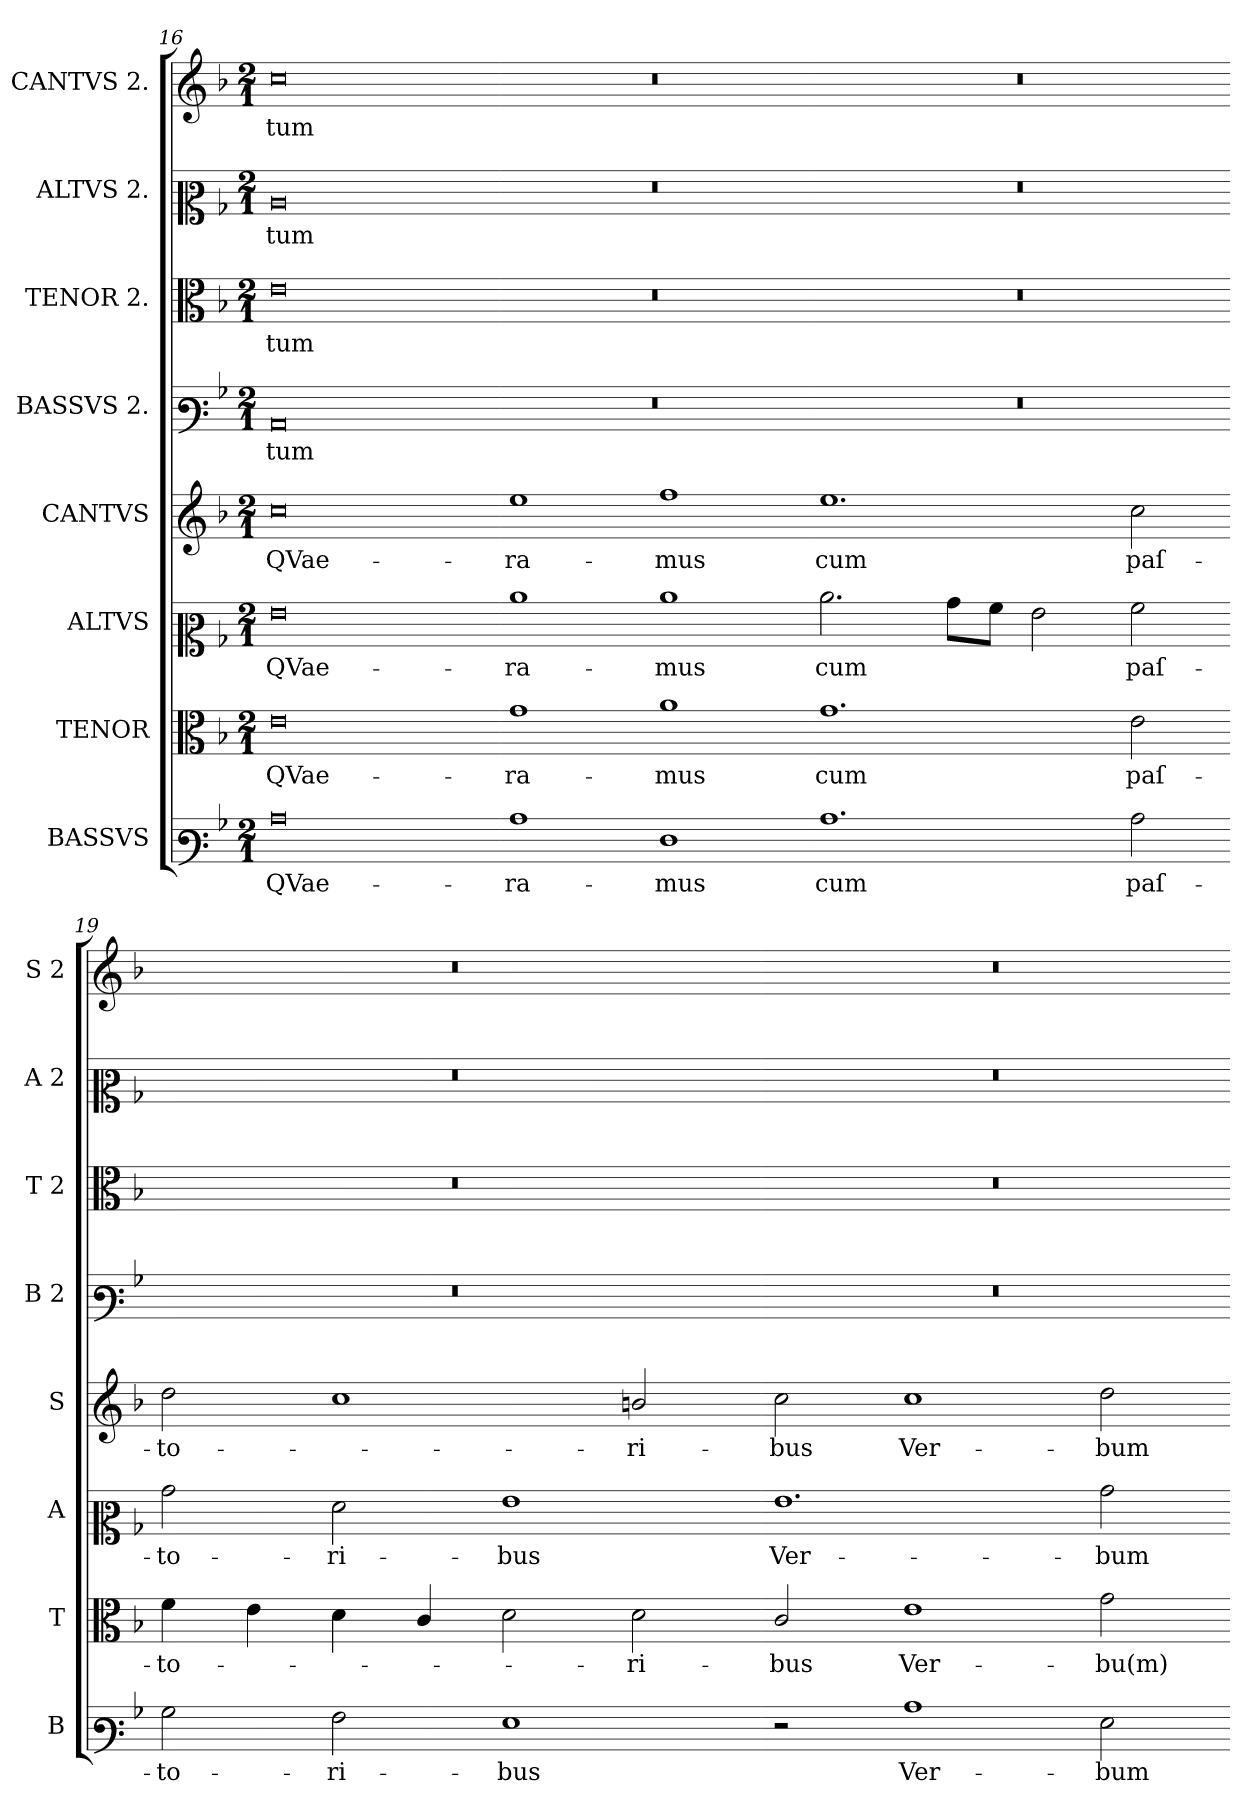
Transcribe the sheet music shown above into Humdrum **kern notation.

**kern	**text	**kern	**text	**kern	**text	**kern	**text	**kern	**text	**kern	**text	**kern	**text	**kern	**text
*part8	*part8	*part7	*part7	*part6	*part6	*part5	*part5	*part4	*part4	*part3	*part3	*part2	*part2	*part1	*part1
*staff8	*staff8	*staff7	*staff7	*staff6	*staff6	*staff5	*staff5	*staff4	*staff4	*staff3	*staff3	*staff2	*staff2	*staff1	*staff1
*I"BASSVS	*	*I"TENOR	*	*I"ALTVS	*	*I"CANTVS	*	*I"BASSVS 2.	*	*I"TENOR 2.	*	*I"ALTVS 2.	*	*I"CANTVS 2.	*
*I'B	*	*I'T	*	*I'A	*	*I'S	*	*I'B 2	*	*I'T 2	*	*I'A 2	*	*I'S 2	*
*clefF3	*	*clefC3	*	*clefC2	*	*clefG2	*	*clefF3	*	*clefC3	*	*clefC2	*	*clefG2	*
*k[b-]	*	*k[b-]	*	*k[b-]	*	*k[b-]	*	*k[b-]	*	*k[b-]	*	*k[b-]	*	*k[b-]	*
*F:ion	*	*F:ion	*	*F:ion	*	*F:ion	*	*F:ion	*	*F:ion	*	*F:ion	*	*F:ion	*
*M2/1	*	*M2/1	*	*M2/1	*	*M2/1	*	*M2/1	*	*M2/1	*	*M2/1	*	*M2/1	*
=16	=16	=16	=16	=16	=16	=16	=16	=16	=16	=16	=16	=16	=16	=16	=16
!	!	!	!	!	!	!	!	!	!LO:LY:i	!	!	!	!	!	!
0c	QVae-	0e	QVae-	0g	QVae-	0cc	QVae-	0C	-tum	0e	-tum	0c	-tum	0cc	-tum
=17-	=17-	=17-	=17-	=17-	=17-	=17-	=17-	=17-	=17-	=17-	=17-	=17-	=17-	=17-	=17-
1c	-ra-	1g	-ra-	1cc	-ra-	1ee	-ra-	0r	.	0r	.	0r	.	0r	.
1F	-mus	1a	-mus	1cc	-mus	1ff	-mus	.	.	.	.	.	.	.	.
=18-	=18-	=18-	=18-	=18-	=18-	=18-	=18-	=18-	=18-	=18-	=18-	=18-	=18-	=18-	=18-
1.c	cum	1.g	cum	2.cc\	cum	1.ee	cum	0r	.	0r	.	0r	.	0r	.
.	.	.	.	8b-\L	.	.	.	.	.	.	.	.	.	.	.
.	.	.	.	8a\J	.	.	.	.	.	.	.	.	.	.	.
.	.	.	.	2g\	.	.	.	.	.	.	.	.	.	.	.
2c\	paſ-	2e\	paſ-	2a\	paſ-	2cc\	paſ-	.	.	.	.	.	.	.	.
=19-	=19-	=19-	=19-	=19-	=19-	=19-	=19-	=19-	=19-	=19-	=19-	=19-	=19-	=19-	=19-
2B-\	-to-	4f\	-to-	2b-\	-to-	2dd\	-to-	0r	.	0r	.	0r	.	0r	.
.	.	4e\	.	.	.	.	.	.	.	.	.	.	.	.	.
2A\	-ri-	4d\	.	2f\	-ri-	1cc	.	.	.	.	.	.	.	.	.
.	.	4c/	.	.	.	.	.	.	.	.	.	.	.	.	.
1G	-bus	2d\	.	1g	-bus	.	.	.	.	.	.	.	.	.	.
.	.	2d\	-ri-	.	.	2bn/	-ri-	.	.	.	.	.	.	.	.
=20-	=20-	=20-	=20-	=20-	=20-	=20-	=20-	=20-	=20-	=20-	=20-	=20-	=20-	=20-	=20-
2r	.	2c/	-bus	1.g	Ver-	2cc\	-bus	0r	.	0r	.	0r	.	0r	.
1c	Ver-	1e	Ver-	.	.	1cc	Ver-	.	.	.	.	.	.	.	.
2G\	-bum	2g\	-bu(m)	2b-\	-bum	2dd\	-bum	.	.	.	.	.	.	.	.
=-	=-	=-	=-	=-	=-	=-	=-	=-	=-	=-	=-	=-	=-	=-	=-
*-	*-	*-	*-	*-	*-	*-	*-	*-	*-	*-	*-	*-	*-	*-	*-
